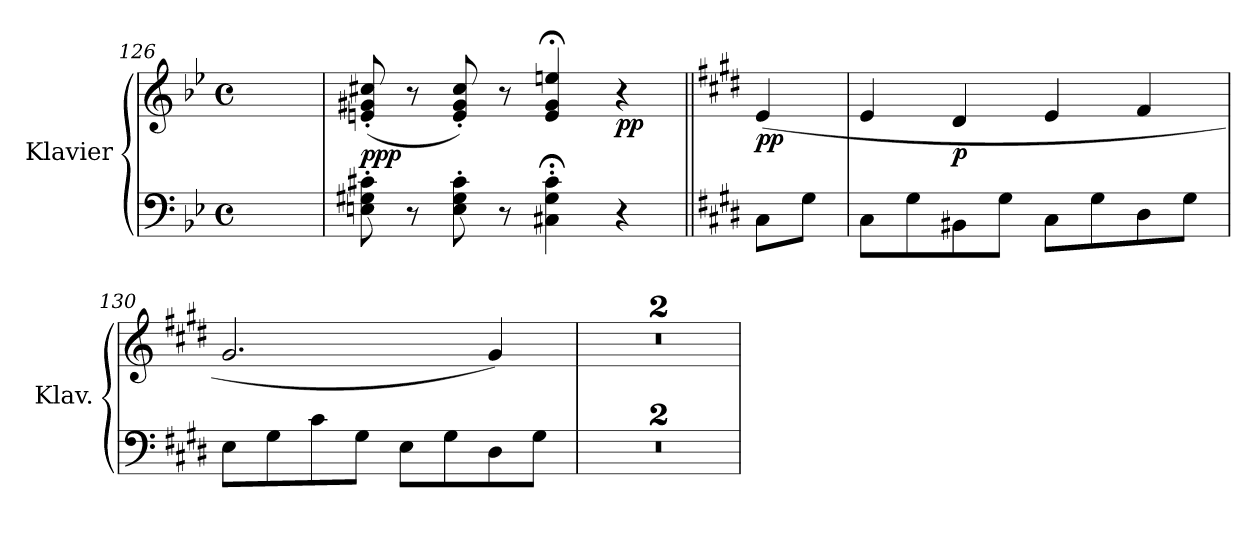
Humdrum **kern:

**kern	**kern	**dynam
*part1	*part1	*part1
*staff2	*staff1	*staff1/2
*I"Klavier	*	*
*I'Klav.	*	*
*clefF4	*clefG2	*
*k[b-e-]	*k[b-e-]	*
*M4/4	*M4/4	*
*met(c)	*met(c)	*
=126X1	=126X1	=126X1
64ryy	64ryy	.
=127	=127	=127
*	*MM80	*
!	!	!LO:DY:b
8En\' 8G#X\' 8c#X\'	(<8en/' 8g#X/' 8cc#X/'	ppp
8r	8r	.
8E\' 8G#\' 8c#\'	8e/' 8g#/' 8cc#/')	.
*	*MM66	*
8r	8r	.
*	*MM20	*
4C#X\;<' 4G#\;<' 4c#\;<'	4e/;< 4g#/;< 4een/;<	.
!	!	!LO:DY:b
4r	4r	pp
=128||	=128||	=128||
*k[f#c#g#d#]	*k[f#c#g#d#]	*
*	*MM94	*
!	!	!LO:DY:b
8C#\L	(>4e/	pp
8G#\J	.	.
!!LO:LB:g=z
=129	=129	=129
8C#\L	4e/	.
8G#\	.	.
*	*MM98	*
!	!	!LO:DY:b
8BB#X\	4d#/	p
8G#\J	.	.
8C#\L	4e/	.
8G#\	.	.
8D#\	4f#/	.
8G#\J	.	.
=130	=130	=130
8E\L	2.g#/	.
8G#\	.	.
*	*MM94	*
8c#\	.	.
8G#\J	.	.
8E\L	.	.
8G#\	.	.
*	*MM98	*
8D#\	4g#/)	.
8G#\J	.	.
=131	=131	=131
1r	1r	.
=132	=132	=132
1r	1r	.
=	=	=
*-	*-	*-
